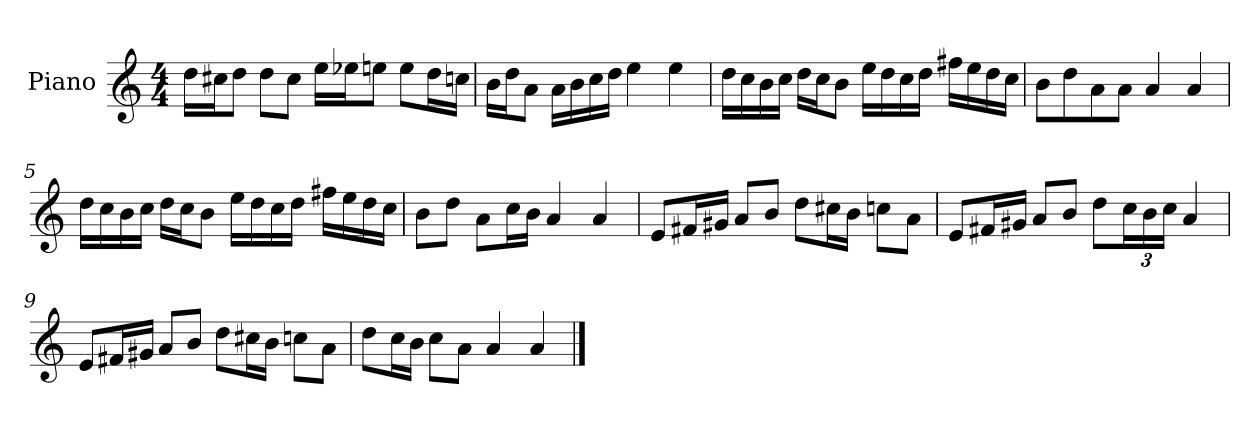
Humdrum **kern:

**kern
*part1
*staff1
*I"Piano
*I'P-no
*clefG2
*k[]
*M4/4
*MM90
=1
16dd\LL
16cc#X\J
8dd\J
8dd\L
8cc#\J
16ee\LL
16ee-X\J
8een\J
8ee\L
16dd\L
16ccn\JJ
=2
16b\LL
16dd\J
8a\J
16a\LL
16b\
16cc\
16dd\JJ
4ee\
4ee\
=3
16dd\LL
16cc\
16b\
16cc\JJ
16dd\LL
16cc\J
8b\J
16ee\LL
16dd\
16cc\
16dd\JJ
16ff#X\LL
16ee\
16dd\
16cc\JJ
!!LO:LB:g=z
=4
8b\L
8dd\
8a\
8a\J
4a/
4a/
=5
16dd\LL
16cc\
16b\
16cc\JJ
16dd\LL
16cc\J
8b\J
16ee\LL
16dd\
16cc\
16dd\JJ
16ff#X\LL
16ee\
16dd\
16cc\JJ
=6
8b\L
8dd\J
8a\L
16cc\L
16b\JJ
4a/
4a/
=7
8e/L
16f#X/L
16g#X/JJ
8a/L
8b/J
8dd\L
16cc#X\L
16b\JJ
8ccn\L
8a\J
!!LO:LB:g=z
=8
8e/L
16f#X/L
16g#X/JJ
8a/L
8b/J
8dd\L
*Xbrackettup
24cc\L
24b\
24cc\JJ
4a/
=9
8e/L
16f#X/L
16g#X/JJ
8a/L
8b/J
8dd\L
16cc#X\L
16b\JJ
8ccn\L
8a\J
=10
8dd\L
16cc\L
16b\JJ
8cc\L
8a\J
4a/
4a/
==
*-
